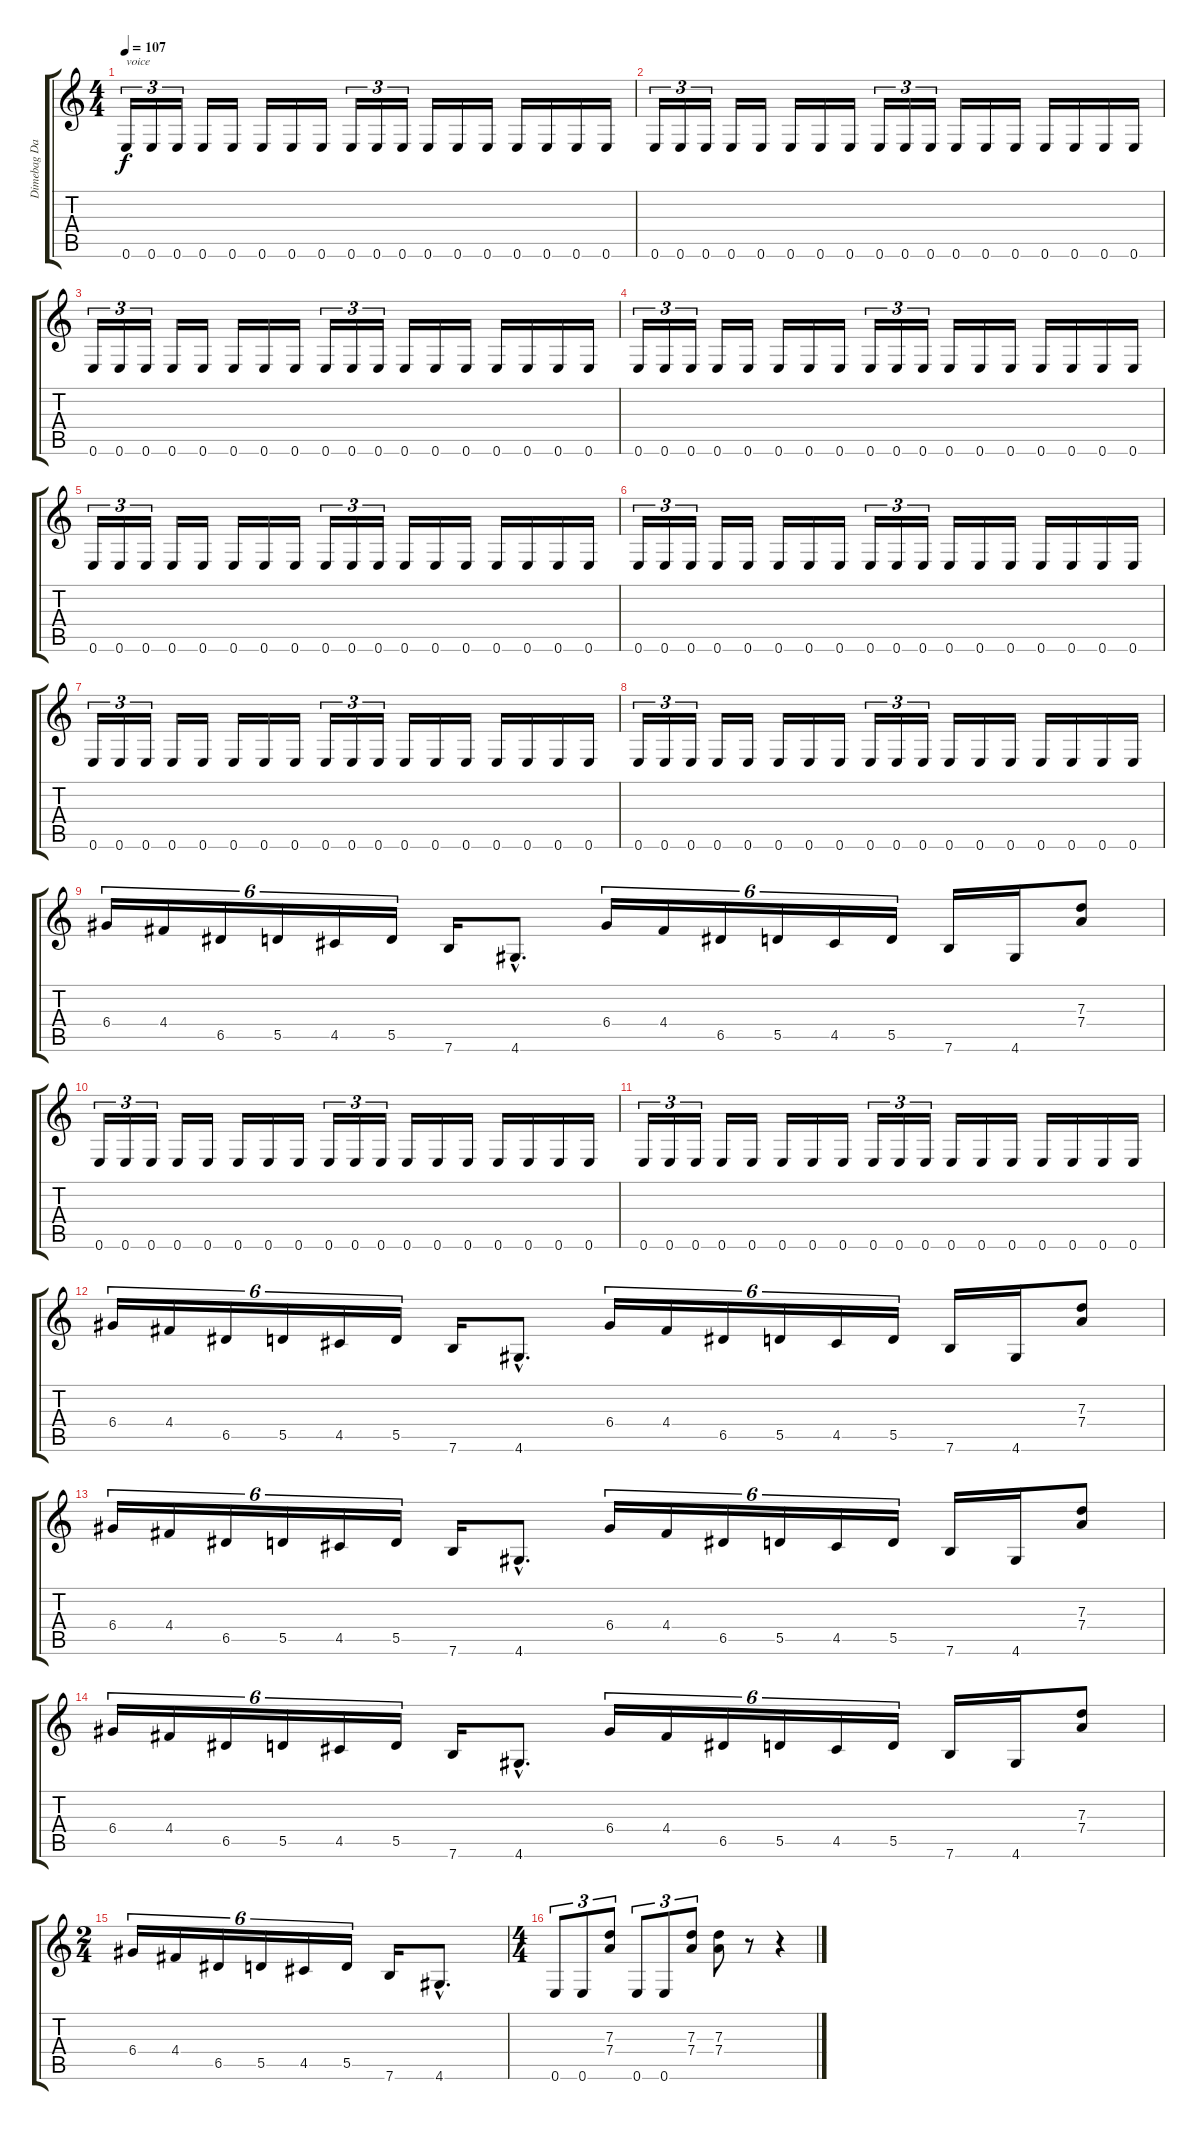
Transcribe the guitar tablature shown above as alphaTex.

\track ("Dimebag Darrell" "Dimebag Da") {instrument distortionguitar}
\staff {score tabs}
\tuning (E4 B3 G3 D3 A2 E2) {hide}
\ts (4 4)
\tempo 107
\clef g2
\ks c
0.6.16{tu (3 2) txt "voice" dy f} 0.6.16{tu (3 2)} 0.6.16{tu (3 2)} 0.6.16 0.6.16 0.6.16 0.6.16 0.6.16 0.6.16{tu (3 2)} 0.6.16{tu (3 2)} 0.6.16{tu (3 2)} 0.6.16 0.6.16 0.6.16 0.6.16 0.6.16 0.6.16 0.6.16 |
0.6.16{tu (3 2)} 0.6.16{tu (3 2)} 0.6.16{tu (3 2)} 0.6.16 0.6.16 0.6.16 0.6.16 0.6.16 0.6.16{tu (3 2)} 0.6.16{tu (3 2)} 0.6.16{tu (3 2)} 0.6.16 0.6.16 0.6.16 0.6.16 0.6.16 0.6.16 0.6.16 |
0.6.16{tu (3 2)} 0.6.16{tu (3 2)} 0.6.16{tu (3 2)} 0.6.16 0.6.16 0.6.16 0.6.16 0.6.16 0.6.16{tu (3 2)} 0.6.16{tu (3 2)} 0.6.16{tu (3 2)} 0.6.16 0.6.16 0.6.16 0.6.16 0.6.16 0.6.16 0.6.16 |
0.6.16{tu (3 2)} 0.6.16{tu (3 2)} 0.6.16{tu (3 2)} 0.6.16 0.6.16 0.6.16 0.6.16 0.6.16 0.6.16{tu (3 2)} 0.6.16{tu (3 2)} 0.6.16{tu (3 2)} 0.6.16 0.6.16 0.6.16 0.6.16 0.6.16 0.6.16 0.6.16 |
0.6.16{tu (3 2)} 0.6.16{tu (3 2)} 0.6.16{tu (3 2)} 0.6.16 0.6.16 0.6.16 0.6.16 0.6.16 0.6.16{tu (3 2)} 0.6.16{tu (3 2)} 0.6.16{tu (3 2)} 0.6.16 0.6.16 0.6.16 0.6.16 0.6.16 0.6.16 0.6.16 |
0.6.16{tu (3 2)} 0.6.16{tu (3 2)} 0.6.16{tu (3 2)} 0.6.16 0.6.16 0.6.16 0.6.16 0.6.16 0.6.16{tu (3 2)} 0.6.16{tu (3 2)} 0.6.16{tu (3 2)} 0.6.16 0.6.16 0.6.16 0.6.16 0.6.16 0.6.16 0.6.16 |
0.6.16{tu (3 2)} 0.6.16{tu (3 2)} 0.6.16{tu (3 2)} 0.6.16 0.6.16 0.6.16 0.6.16 0.6.16 0.6.16{tu (3 2)} 0.6.16{tu (3 2)} 0.6.16{tu (3 2)} 0.6.16 0.6.16 0.6.16 0.6.16 0.6.16 0.6.16 0.6.16 |
0.6.16{tu (3 2)} 0.6.16{tu (3 2)} 0.6.16{tu (3 2)} 0.6.16 0.6.16 0.6.16 0.6.16 0.6.16 0.6.16{tu (3 2)} 0.6.16{tu (3 2)} 0.6.16{tu (3 2)} 0.6.16 0.6.16 0.6.16 0.6.16 0.6.16 0.6.16 0.6.16 |
6.4.16{tu (6 4)} 4.4.16{tu (6 4)} 6.5.16{tu (6 4)} 5.5.16{tu (6 4)} 4.5.16{tu (6 4)} 5.5.16{tu (6 4)} 7.6.16 4.6{hac}.8{d} 6.4.16{tu (6 4)} 4.4.16{tu (6 4)} 6.5.16{tu (6 4)} 5.5.16{tu (6 4)} 4.5.16{tu (6 4)} 5.5.16{tu (6 4)} 7.6.16 4.6.16 (7.3 7.4).8 |
0.6.16{tu (3 2)} 0.6.16{tu (3 2)} 0.6.16{tu (3 2)} 0.6.16 0.6.16 0.6.16 0.6.16 0.6.16 0.6.16{tu (3 2)} 0.6.16{tu (3 2)} 0.6.16{tu (3 2)} 0.6.16 0.6.16 0.6.16 0.6.16 0.6.16 0.6.16 0.6.16 |
0.6.16{tu (3 2)} 0.6.16{tu (3 2)} 0.6.16{tu (3 2)} 0.6.16 0.6.16 0.6.16 0.6.16 0.6.16 0.6.16{tu (3 2)} 0.6.16{tu (3 2)} 0.6.16{tu (3 2)} 0.6.16 0.6.16 0.6.16 0.6.16 0.6.16 0.6.16 0.6.16 |
6.4.16{tu (6 4)} 4.4.16{tu (6 4)} 6.5.16{tu (6 4)} 5.5.16{tu (6 4)} 4.5.16{tu (6 4)} 5.5.16{tu (6 4)} 7.6.16 4.6{hac}.8{d} 6.4.16{tu (6 4)} 4.4.16{tu (6 4)} 6.5.16{tu (6 4)} 5.5.16{tu (6 4)} 4.5.16{tu (6 4)} 5.5.16{tu (6 4)} 7.6.16 4.6.16 (7.3 7.4).8 |
6.4.16{tu (6 4)} 4.4.16{tu (6 4)} 6.5.16{tu (6 4)} 5.5.16{tu (6 4)} 4.5.16{tu (6 4)} 5.5.16{tu (6 4)} 7.6.16 4.6{hac}.8{d} 6.4.16{tu (6 4)} 4.4.16{tu (6 4)} 6.5.16{tu (6 4)} 5.5.16{tu (6 4)} 4.5.16{tu (6 4)} 5.5.16{tu (6 4)} 7.6.16 4.6.16 (7.3 7.4).8 |
6.4.16{tu (6 4)} 4.4.16{tu (6 4)} 6.5.16{tu (6 4)} 5.5.16{tu (6 4)} 4.5.16{tu (6 4)} 5.5.16{tu (6 4)} 7.6.16 4.6{hac}.8{d} 6.4.16{tu (6 4)} 4.4.16{tu (6 4)} 6.5.16{tu (6 4)} 5.5.16{tu (6 4)} 4.5.16{tu (6 4)} 5.5.16{tu (6 4)} 7.6.16 4.6.16 (7.3 7.4).8 |
\ts (2 4)
6.4.16{tu (6 4)} 4.4.16{tu (6 4)} 6.5.16{tu (6 4)} 5.5.16{tu (6 4)} 4.5.16{tu (6 4)} 5.5.16{tu (6 4)} 7.6.16 4.6{hac}.8{d} |
\ts (4 4)
0.6.8{tu (3 2)} 0.6.8{tu (3 2)} (7.3 7.4).8{tu (3 2)} 0.6.8{tu (3 2)} 0.6.8{tu (3 2)} (7.3 7.4).8{tu (3 2)} (7.3 7.4).8 r.8 r.4
